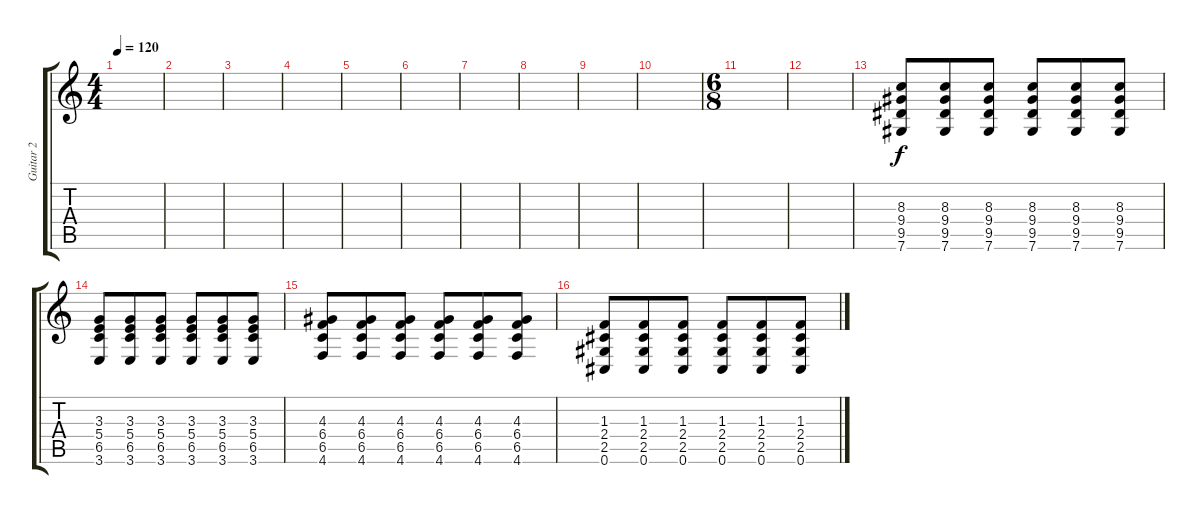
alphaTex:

\track ("Guitar 2" "Guitar 2") {instrument distortionguitar}
\staff {score tabs}
\tuning (Db4 Ab3 E3 B2 Gb2 Db2) {hide}
\ts (4 4)
\tempo 120
\clef g2
\ks c
|
|
|
|
|
|
|
|
|
|
\ts (6 8)
|
|
(8.3 9.4 9.5 7.6).8 (8.3 9.4 9.5 7.6).8 (8.3 9.4 9.5 7.6).8 (8.3 9.4 9.5 7.6).8 (8.3 9.4 9.5 7.6).8 (8.3 9.4 9.5 7.6).8 |
(3.3 5.4 6.5 3.6).8 (3.3 5.4 6.5 3.6).8 (3.3 5.4 6.5 3.6).8 (3.3 5.4 6.5 3.6).8 (3.3 5.4 6.5 3.6).8 (3.3 5.4 6.5 3.6).8 |
(4.3 6.4 6.5 4.6).8 (4.3 6.4 6.5 4.6).8 (4.3 6.4 6.5 4.6).8 (4.3 6.4 6.5 4.6).8 (4.3 6.4 6.5 4.6).8 (4.3 6.4 6.5 4.6).8 |
(1.3 2.4 2.5 0.6).8 (1.3 2.4 2.5 0.6).8 (1.3 2.4 2.5 0.6).8 (1.3 2.4 2.5 0.6).8 (1.3 2.4 2.5 0.6).8 (1.3 2.4 2.5 0.6).8
